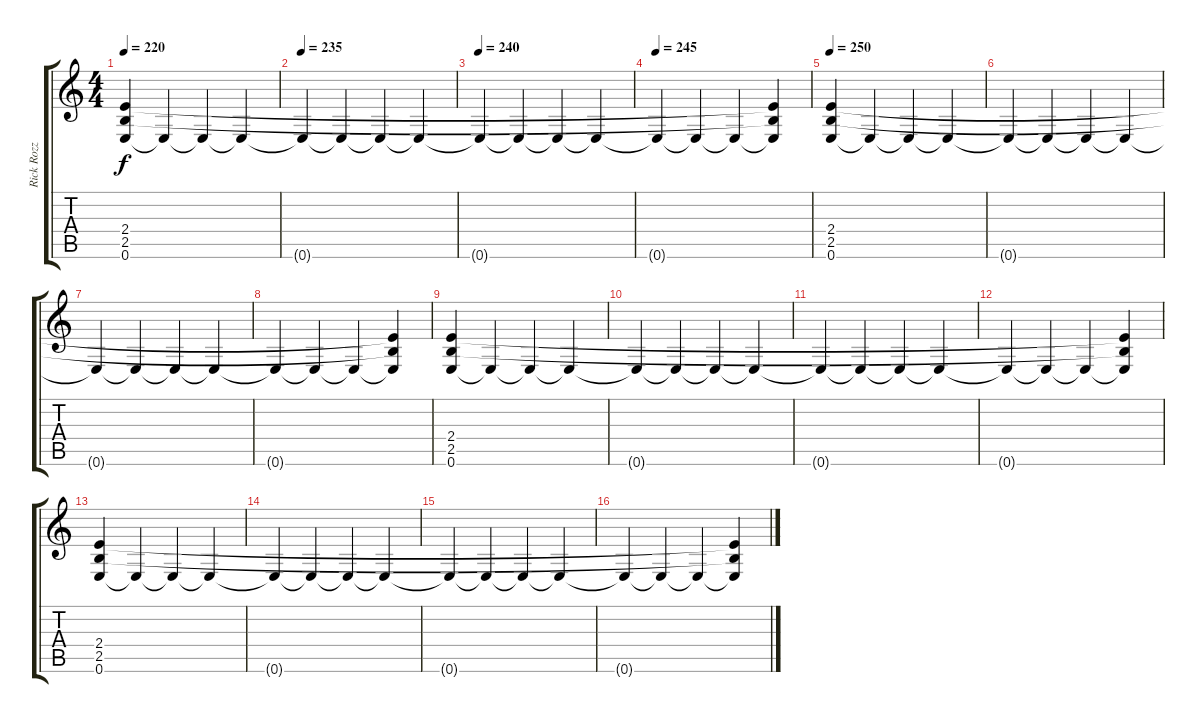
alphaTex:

\track ("Rick Rozz" "Rick Rozz") {instrument distortionguitar}
\staff {score tabs}
\tuning (E4 B3 G3 D3 A2 E2) {hide}
\ts (4 4)
\tempo 220
\clef g2
\ks c
(2.4 2.5 0.6).4{dy f} 0.6{t}.4 0.6{t}.4 0.6{t}.4 |
\tempo 235
0.6{t}.4 0.6{t}.4 0.6{t}.4 0.6{t}.4 |
\tempo 240
0.6{t}.4 0.6{t}.4 0.6{t}.4 0.6{t}.4 |
\tempo 245
0.6{t}.4 0.6{t}.4 0.6{t}.4 (2.4{t} 2.5{t} 0.6{t}).4 |
\tempo 250
(2.4 2.5 0.6).4 0.6{t}.4 0.6{t}.4 0.6{t}.4 |
0.6{t}.4 0.6{t}.4 0.6{t}.4 0.6{t}.4 |
0.6{t}.4 0.6{t}.4 0.6{t}.4 0.6{t}.4 |
0.6{t}.4 0.6{t}.4 0.6{t}.4 (2.4{t} 2.5{t} 0.6{t}).4 |
(2.4 2.5 0.6).4 0.6{t}.4 0.6{t}.4 0.6{t}.4 |
0.6{t}.4 0.6{t}.4 0.6{t}.4 0.6{t}.4 |
0.6{t}.4 0.6{t}.4 0.6{t}.4 0.6{t}.4 |
0.6{t}.4 0.6{t}.4 0.6{t}.4 (2.4{t} 2.5{t} 0.6{t}).4 |
(2.4 2.5 0.6).4 0.6{t}.4 0.6{t}.4 0.6{t}.4 |
0.6{t}.4 0.6{t}.4 0.6{t}.4 0.6{t}.4 |
0.6{t}.4 0.6{t}.4 0.6{t}.4 0.6{t}.4 |
0.6{t}.4 0.6{t}.4 0.6{t}.4 (2.4{t} 2.5{t} 0.6{t}).4
